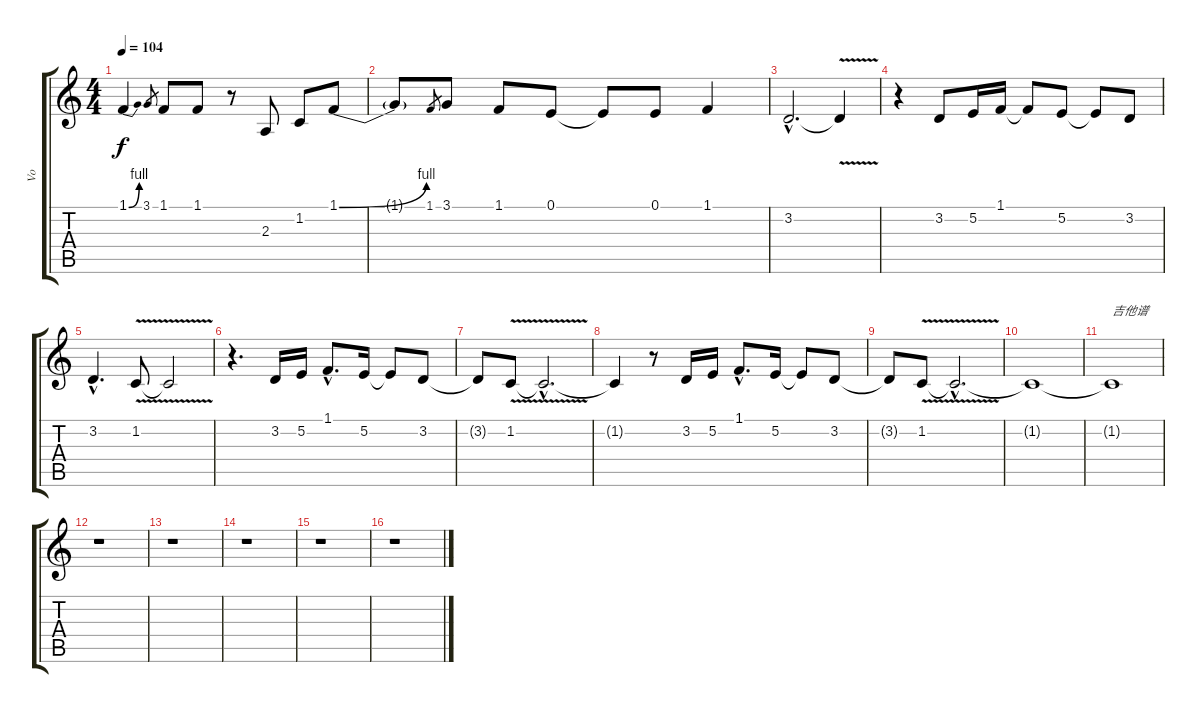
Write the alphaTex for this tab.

\track ("Vo" "Vo") {instrument accordion}
\staff {score tabs}
\tuning (E4 B3 G3 D3 A2 E2) {hide}
\ts (4 4)
\tempo 104
\clef g2
\ks c
1.1{be (bend 0 0 60 4)}.4{dy f} 3.1.8{gr} 1.1.8 1.1.8 r.8 2.3.8 1.2.8 1.1{be (bend 0 0 60 4)}.8 |
1.1{t}.8 1.1.8{gr} 3.1.8 1.1.8 0.1.8 0.1{t}.8 0.1.8 1.1.4 |
3.2{hac}.2{d} 3.2{v t}.4 |
r.4 3.2.8 5.2.16 1.1.16 1.1{t}.8 5.2.8 5.2{t}.8 3.2.8 |
3.2{hac}.4{d} 1.2{v}.8 1.2{t}.2 |
r.4{d} 3.2.16 5.2.16 1.1{hac}.8{d} 5.2.16 5.2{t}.8 3.2.8 |
3.2{t}.8 1.2{v}.8 1.2{hac t}.2{d} |
1.2{t}.4 r.8 3.2.16 5.2.16 1.1{hac}.8{d} 5.2.16 5.2{t}.8 3.2.8 |
3.2{t}.8 1.2{v}.8 1.2{hac t}.2{d} |
1.2{t}.1{volume 0} |
1.2{t}.1{txt "吉他谱"} |
r.1 |
r.1 |
r.1 |
r.1 |
r.1
